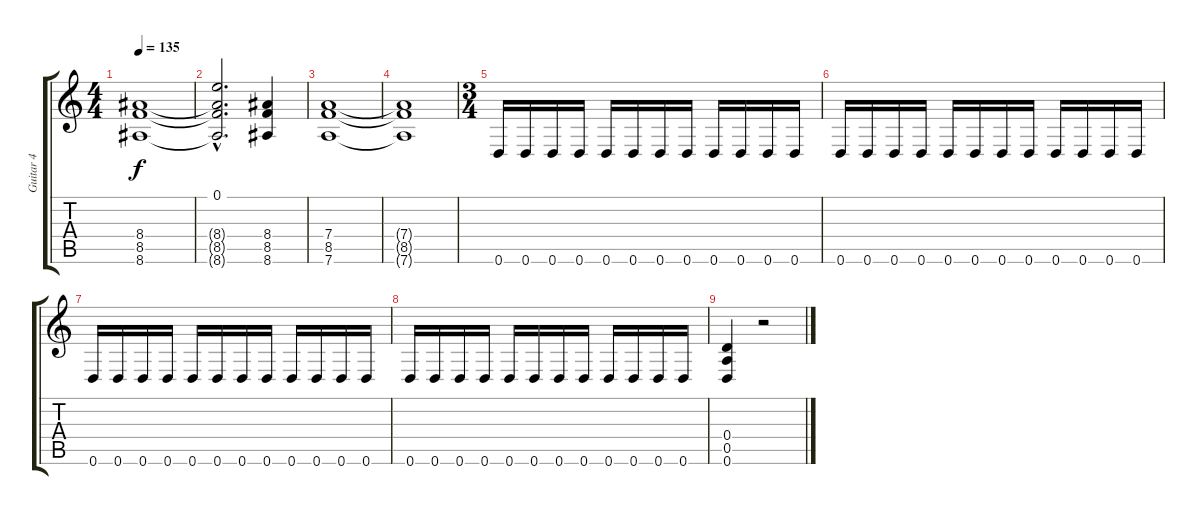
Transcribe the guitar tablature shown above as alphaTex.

\track ("Guitar 4" "Guitar 4") {instrument distortionguitar}
\staff {score tabs}
\tuning (E4 B3 G3 D3 A2 D2) {hide}
\ts (4 4)
\tempo 135
\clef g2
\ks c
(8.4 8.5 8.6).1{dy f} |
(0.1{hac} 8.4{hac t} 8.5{hac t} 8.6{hac t}).2{d} (8.4 8.5 8.6).4 |
(7.4 8.5 7.6).1 |
(7.4{t} 8.5{t} 7.6{t}).1 |
\ts (3 4)
0.6.16 0.6.16 0.6.16 0.6.16 0.6.16 0.6.16 0.6.16 0.6.16 0.6.16 0.6.16 0.6.16 0.6.16 |
0.6.16 0.6.16 0.6.16 0.6.16 0.6.16 0.6.16 0.6.16 0.6.16 0.6.16 0.6.16 0.6.16 0.6.16 |
0.6.16 0.6.16 0.6.16 0.6.16 0.6.16 0.6.16 0.6.16 0.6.16 0.6.16 0.6.16 0.6.16 0.6.16 |
0.6.16 0.6.16 0.6.16 0.6.16 0.6.16 0.6.16 0.6.16 0.6.16 0.6.16 0.6.16 0.6.16 0.6.16 |
(0.4 0.5 0.6).4 r.2
